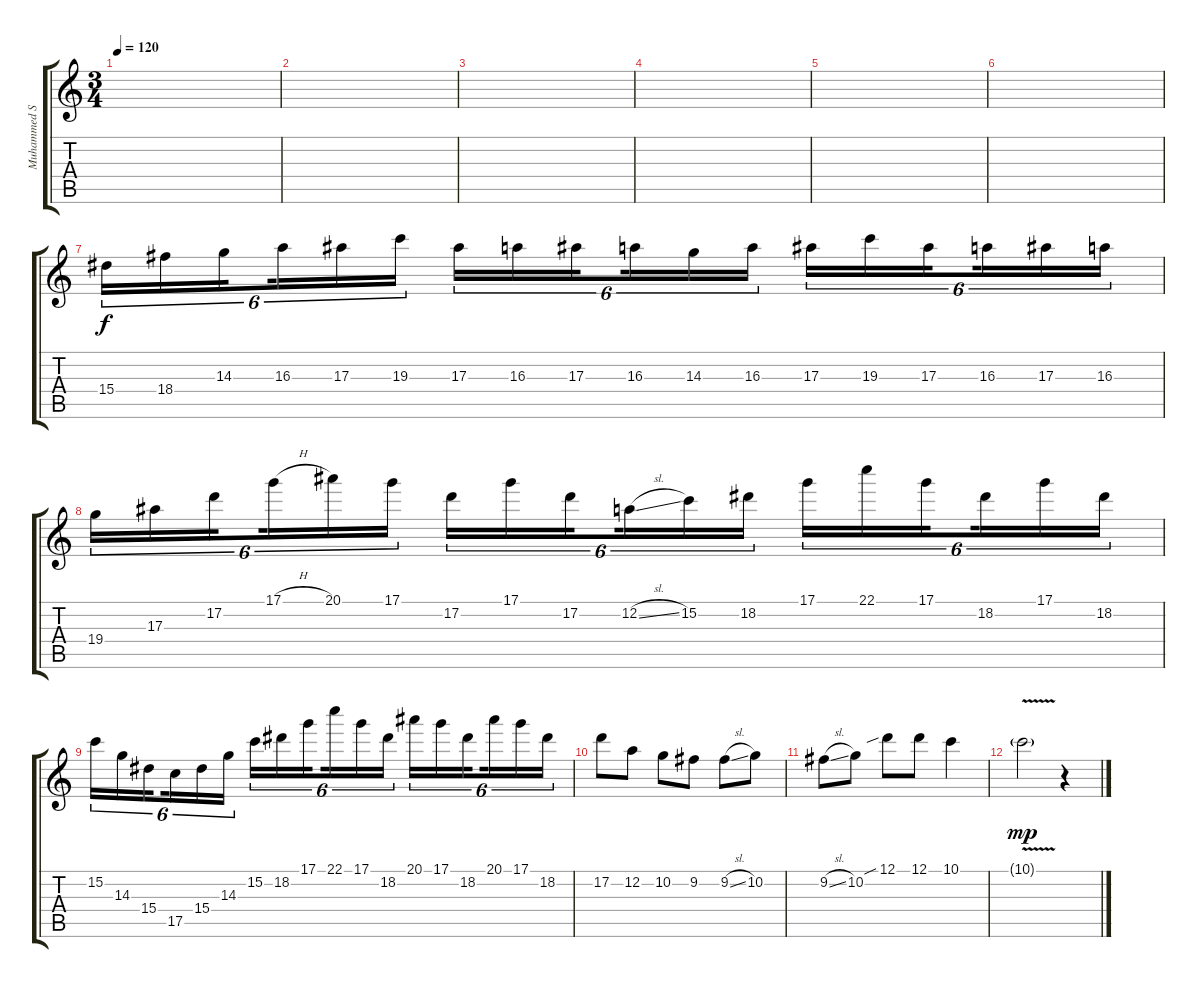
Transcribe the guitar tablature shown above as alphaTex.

\track ("Muhammed Suicmez [Solo]" "Muhammed S") {instrument distortionguitar}
\staff {score tabs}
\tuning (D4 A3 F3 C3 G2 D2) {hide}
\ts (3 4)
\tempo 120
\clef g2
\ks c
|
|
|
|
|
|
15.4.16{tu (6 4)} 18.4.16{tu (6 4)} 14.3.16{tu (6 4) beam splitsecondary} 16.3.16{tu (6 4)} 17.3.16{tu (6 4)} 19.3.16{tu (6 4)} 17.3.16{tu (6 4)} 16.3.16{tu (6 4)} 17.3.16{tu (6 4) beam splitsecondary} 16.3.16{tu (6 4)} 14.3.16{tu (6 4)} 16.3.16{tu (6 4)} 17.3.16{tu (6 4)} 19.3.16{tu (6 4)} 17.3.16{tu (6 4) beam splitsecondary} 16.3.16{tu (6 4)} 17.3.16{tu (6 4)} 16.3.16{tu (6 4)} |
19.4.16{tu (6 4)} 17.3.16{tu (6 4)} 17.2.16{tu (6 4) beam splitsecondary} 17.1{h}.16{tu (6 4)} 20.1.16{tu (6 4)} 17.1.16{tu (6 4)} 17.2.16{tu (6 4)} 17.1.16{tu (6 4)} 17.2.16{tu (6 4) beam splitsecondary} 12.2{sl}.16{tu (6 4)} 15.2.16{tu (6 4)} 18.2.16{tu (6 4)} 17.1.16{tu (6 4)} 22.1.16{tu (6 4)} 17.1.16{tu (6 4) beam splitsecondary} 18.2.16{tu (6 4)} 17.1.16{tu (6 4)} 18.2.16{tu (6 4)} |
15.2.16{tu (6 4)} 14.3.16{tu (6 4)} 15.4.16{tu (6 4) beam splitsecondary} 17.5.16{tu (6 4)} 15.4.16{tu (6 4)} 14.3.16{tu (6 4)} 15.2.16{tu (6 4)} 18.2.16{tu (6 4)} 17.1.16{tu (6 4) beam splitsecondary} 22.1.16{tu (6 4)} 17.1.16{tu (6 4)} 18.2.16{tu (6 4)} 20.1.16{tu (6 4)} 17.1.16{tu (6 4)} 18.2.16{tu (6 4) beam splitsecondary} 20.1.16{tu (6 4)} 17.1.16{tu (6 4)} 18.2.16{tu (6 4)} |
17.2.8 12.2.8 10.2.8 9.2.8 9.2{sl}.8 10.2.8 |
9.2{sl}.8 10.2.8 12.1{sib}.8 12.1.8 10.1.4 |
10.1{v g}.2{dy mp} r.4
